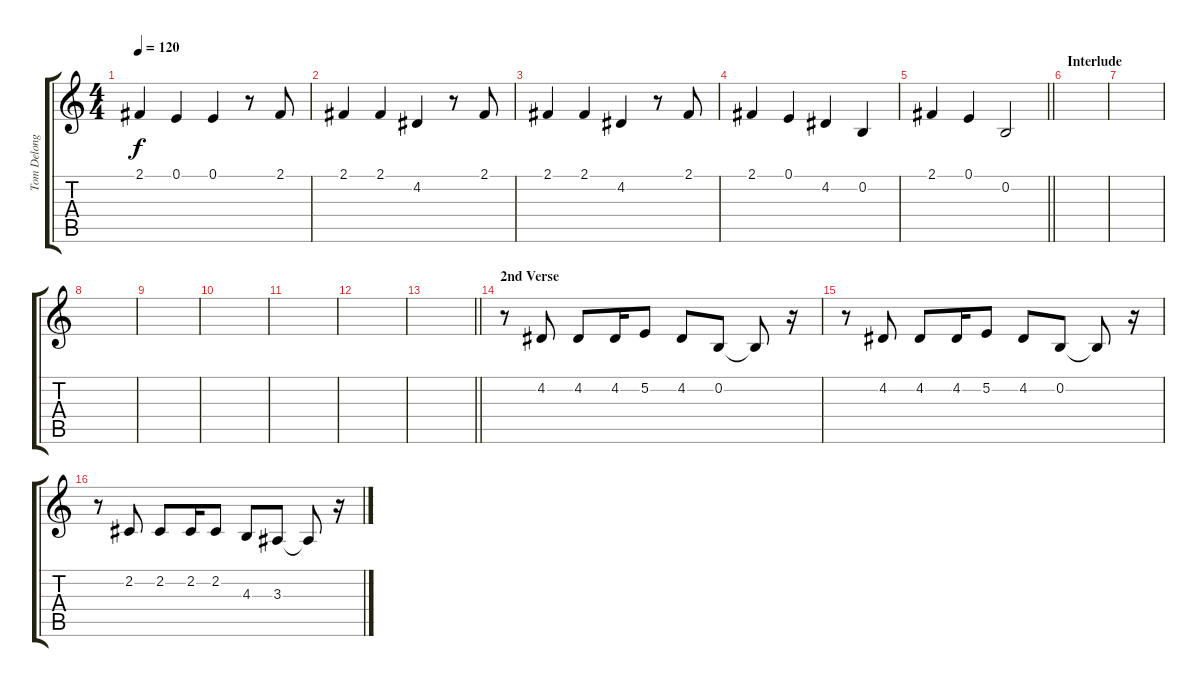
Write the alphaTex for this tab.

\track ("Tom Delonge - Vocals" "Tom Delong") {instrument lead6voice}
\staff {score tabs}
\tuning (E4 B3 G3 D3 A2 E2) {hide}
\ts (4 4)
\tempo 120
\clef g2
\ks c
2.1.4{dy f} 0.1.4 0.1.4 r.8 2.1.8 |
2.1.4 2.1.4 4.2.4 r.8 2.1.8 |
2.1.4 2.1.4 4.2.4 r.8 2.1.8 |
2.1.4 0.1.4 4.2.4 0.2.4 |
\barLineRight lightlight
2.1.4 0.1.4 0.2.2 |
\section ("" "Interlude")
|
|
|
|
|
|
|
\barLineRight lightlight
|
\section ("" "2nd Verse")
r.8 4.2.8 4.2.8 4.2.16 5.2.8 4.2.8 0.2.8 0.2{t}.8 r.16 |
r.8 4.2.8 4.2.8 4.2.16 5.2.8 4.2.8 0.2.8 0.2{t}.8 r.16 |
r.8 2.2.8 2.2.8 2.2.16 2.2.8 4.3.8 3.3.8 3.3{t}.8 r.16
